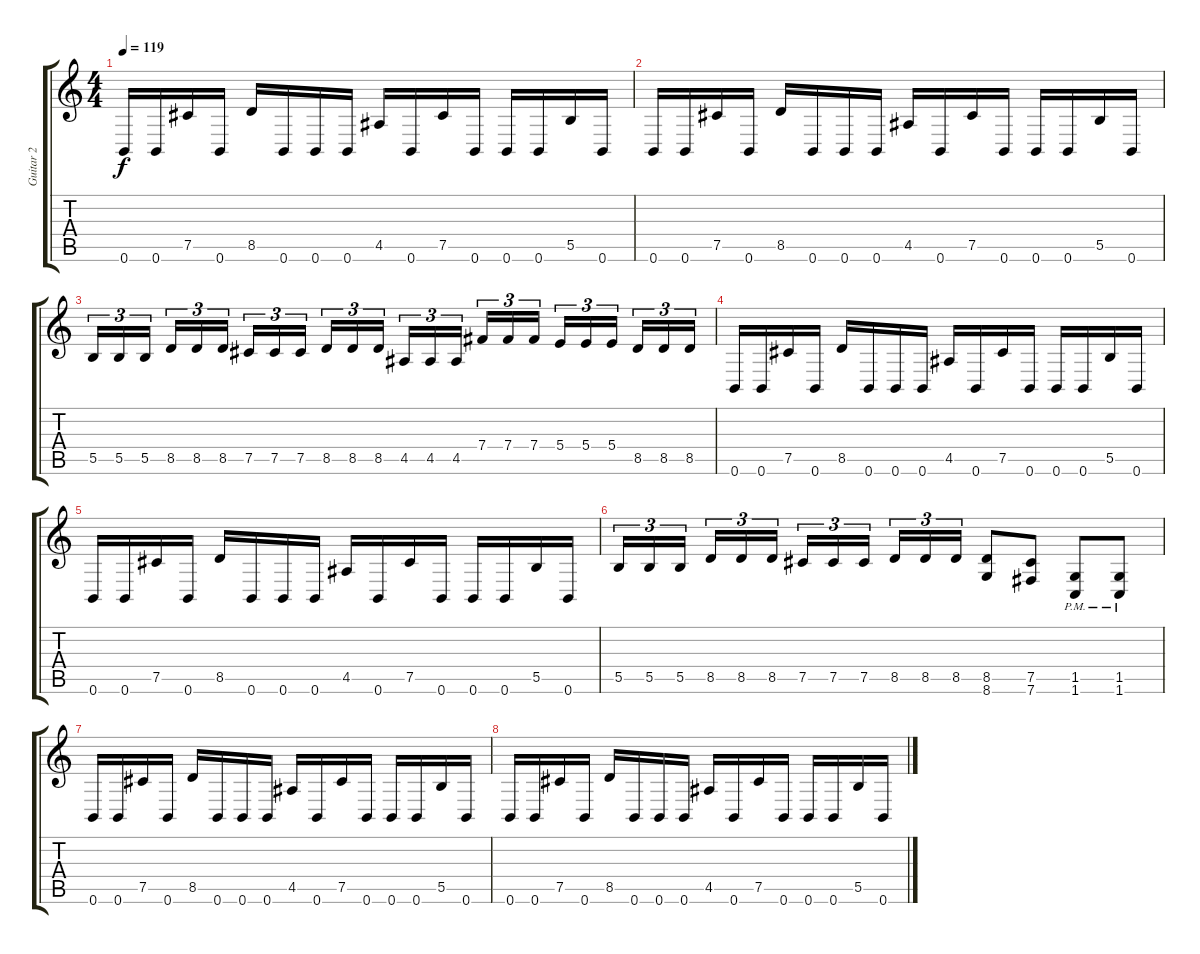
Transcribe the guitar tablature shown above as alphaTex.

\track ("Guitar 2" "Guitar 2") {instrument distortionguitar}
\staff {score tabs}
\tuning (B3 Gb3 E3 B2 Gb2 B1) {hide}
\ts (4 4)
\tempo 119
\clef g2
\ks c
0.6.16{dy f} 0.6.16 7.5.16 0.6.16 8.5.16 0.6.16 0.6.16 0.6.16 4.5.16 0.6.16 7.5.16 0.6.16 0.6.16 0.6.16 5.5.16 0.6.16 |
0.6.16 0.6.16 7.5.16 0.6.16 8.5.16 0.6.16 0.6.16 0.6.16 4.5.16 0.6.16 7.5.16 0.6.16 0.6.16 0.6.16 5.5.16 0.6.16 |
5.5.16{tu (3 2)} 5.5.16{tu (3 2)} 5.5.16{tu (3 2)} 8.5.16{tu (3 2)} 8.5.16{tu (3 2)} 8.5.16{tu (3 2)} 7.5.16{tu (3 2)} 7.5.16{tu (3 2)} 7.5.16{tu (3 2)} 8.5.16{tu (3 2)} 8.5.16{tu (3 2)} 8.5.16{tu (3 2)} 4.5.16{tu (3 2)} 4.5.16{tu (3 2)} 4.5.16{tu (3 2)} 7.4.16{tu (3 2)} 7.4.16{tu (3 2)} 7.4.16{tu (3 2)} 5.4.16{tu (3 2)} 5.4.16{tu (3 2)} 5.4.16{tu (3 2)} 8.5.16{tu (3 2)} 8.5.16{tu (3 2)} 8.5.16{tu (3 2)} |
0.6.16 0.6.16 7.5.16 0.6.16 8.5.16 0.6.16 0.6.16 0.6.16 4.5.16 0.6.16 7.5.16 0.6.16 0.6.16 0.6.16 5.5.16 0.6.16 |
0.6.16 0.6.16 7.5.16 0.6.16 8.5.16 0.6.16 0.6.16 0.6.16 4.5.16 0.6.16 7.5.16 0.6.16 0.6.16 0.6.16 5.5.16 0.6.16 |
5.5.16{tu (3 2)} 5.5.16{tu (3 2)} 5.5.16{tu (3 2)} 8.5.16{tu (3 2)} 8.5.16{tu (3 2)} 8.5.16{tu (3 2)} 7.5.16{tu (3 2)} 7.5.16{tu (3 2)} 7.5.16{tu (3 2)} 8.5.16{tu (3 2)} 8.5.16{tu (3 2)} 8.5.16{tu (3 2)} (8.5 8.6).8 (7.5 7.6).8 (1.5{pm} 1.6{pm}).8 (1.5{pm} 1.6{pm}).8 |
0.6.16 0.6.16 7.5.16 0.6.16 8.5.16 0.6.16 0.6.16 0.6.16 4.5.16 0.6.16 7.5.16 0.6.16 0.6.16 0.6.16 5.5.16 0.6.16 |
0.6.16 0.6.16 7.5.16 0.6.16 8.5.16 0.6.16 0.6.16 0.6.16 4.5.16 0.6.16 7.5.16 0.6.16 0.6.16 0.6.16 5.5.16 0.6.16
